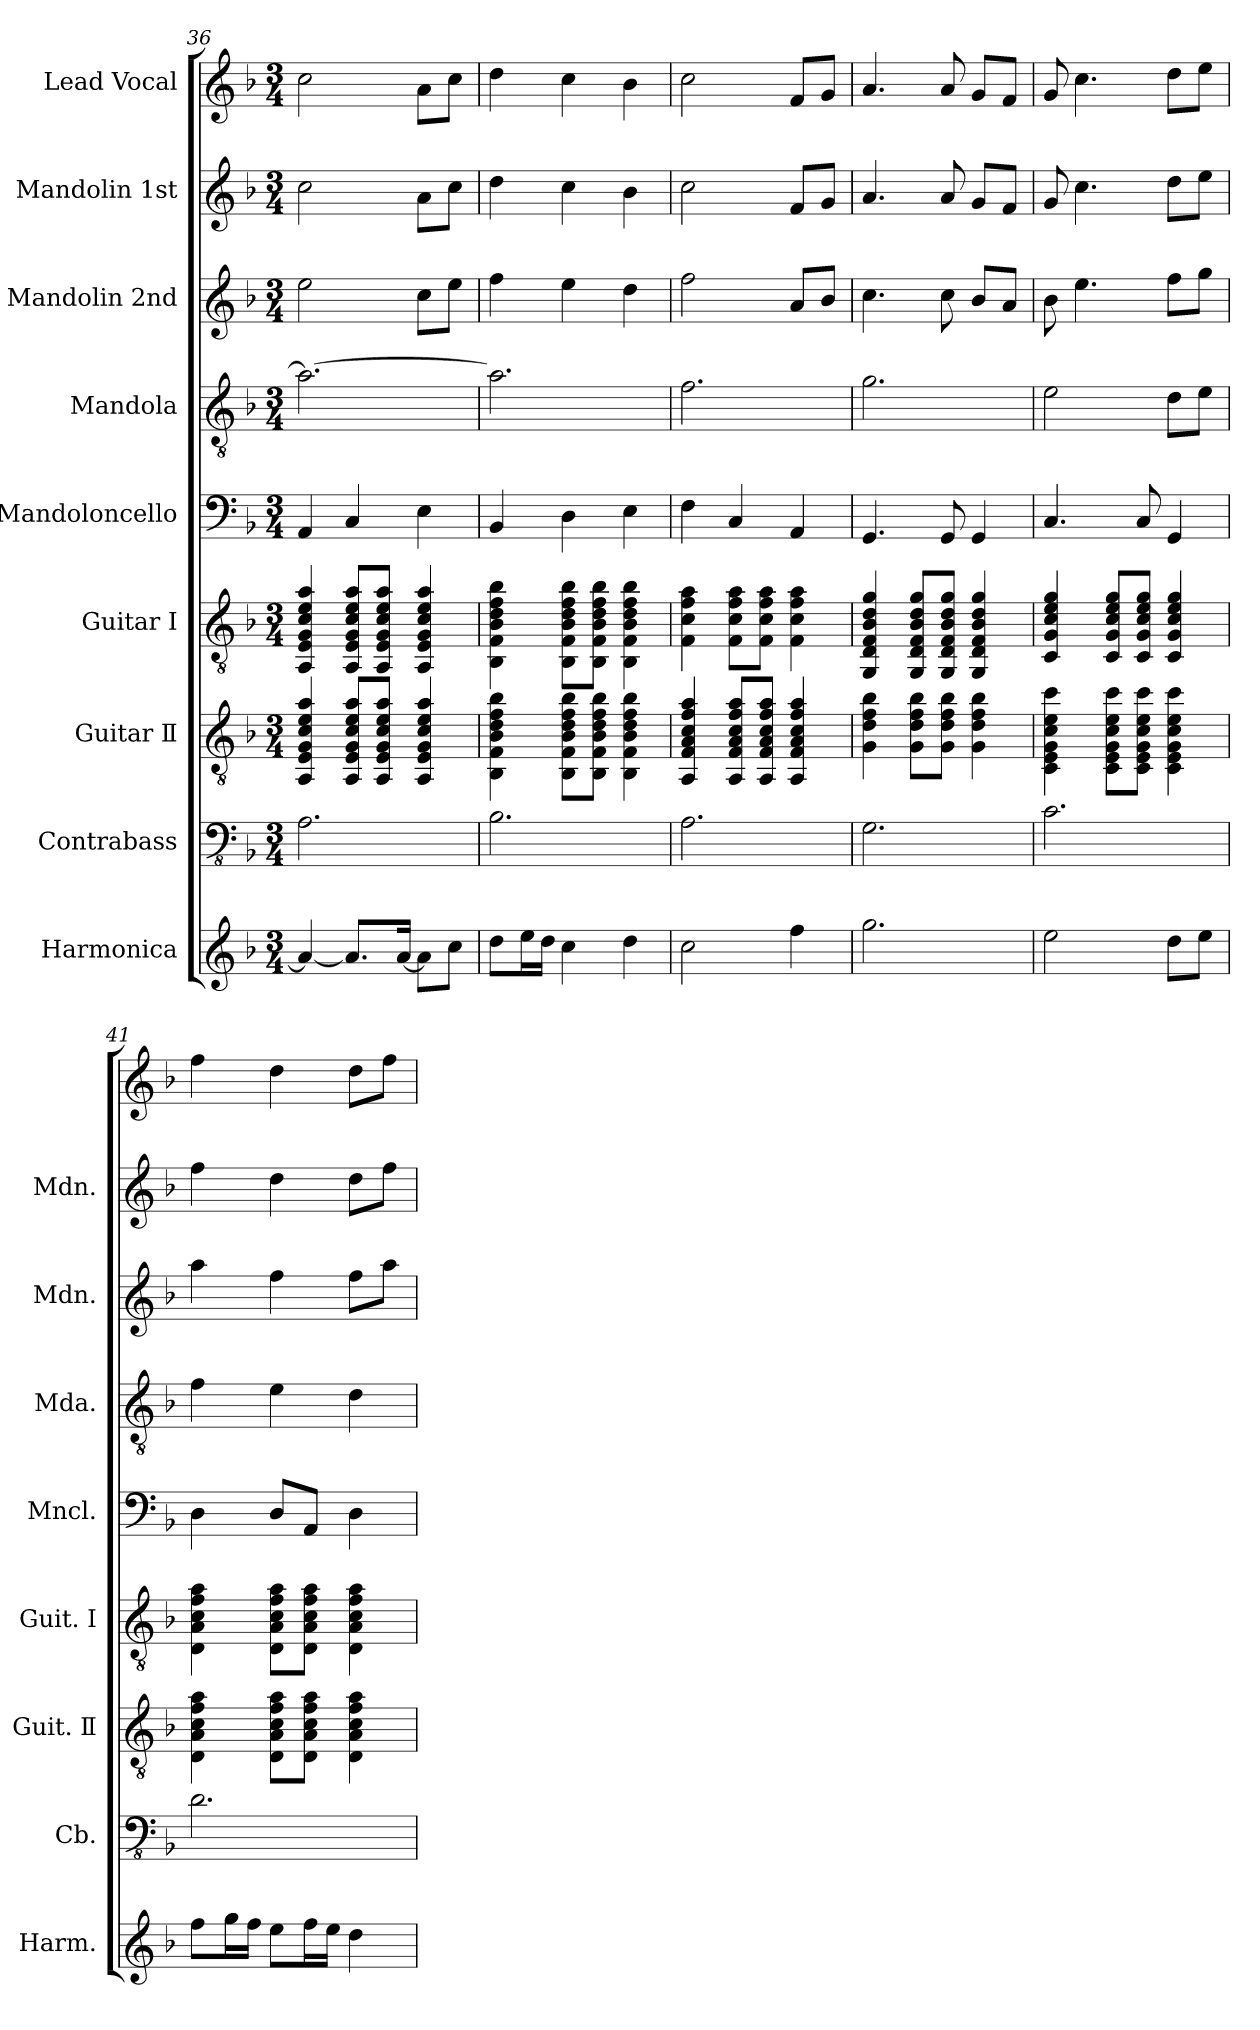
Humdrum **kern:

**kern	**kern	**kern	**kern	**kern	**kern	**kern	**kern	**kern
*part9	*part8	*part7	*part6	*part5	*part4	*part3	*part2	*part1
*staff9	*staff8	*staff7	*staff6	*staff5	*staff4	*staff3	*staff2	*staff1
*I"Harmonica	*I"Contrabass	*I"Guitar Ⅱ	*I"Guitar Ⅰ	*I"Mandoloncello	*I"Mandola	*I"Mandolin 2nd	*I"Mandolin 1st	*I"Lead Vocal
*I'Harm.	*I'Cb.	*I'Guit. Ⅱ	*I'Guit. Ⅰ	*I'Mncl.	*I'Mda.	*I'Mdn.	*I'Mdn.	*
*clefG2	*clefFv4	*clefGv2	*clefGv2	*clefF4	*clefGv2	*clefG2	*clefG2	*clefG2
*k[b-]	*k[b-]	*k[b-]	*k[b-]	*k[b-]	*k[b-]	*k[b-]	*k[b-]	*k[b-]
*M3/4	*M3/4	*M3/4	*M3/4	*M3/4	*M3/4	*M3/4	*M3/4	*M3/4
=36	=36	=36	=36	=36	=36	=36	=36	=36
4a_	2.AA	4AA 4E 4G 4c 4e 4a	4AA 4E 4G 4c 4e 4a	4AA	2.a_	2ee	2cc	2cc
8.aL]	.	8AA 8E 8G 8c 8e 8aL	8AA 8E 8G 8c 8e 8aL	4C	.	.	.	.
.	.	8AA 8E 8G 8c 8e 8aJ	8AA 8E 8G 8c 8e 8aJ	.	.	.	.	.
[16aJk	.	.	.	.	.	.	.	.
8aL]	.	4AA 4E 4G 4c 4e 4a	4AA 4E 4G 4c 4e 4a	4E	.	8ccL	8aL	8aL
8ccJ	.	.	.	.	.	8eeJ	8ccJ	8ccJ
=37	=37	=37	=37	=37	=37	=37	=37	=37
8ddL	2.BB-	4BB- 4F 4B- 4d 4f 4b-	4BB- 4F 4B- 4d 4f 4b-	4BB-	2.a]	4ff	4dd	4dd
16eeL	.	.	.	.	.	.	.	.
16ddJJ	.	.	.	.	.	.	.	.
4cc	.	8BB- 8F 8B- 8d 8f 8b-L	8BB- 8F 8B- 8d 8f 8b-L	4D	.	4ee	4cc	4cc
.	.	8BB- 8F 8B- 8d 8f 8b-J	8BB- 8F 8B- 8d 8f 8b-J	.	.	.	.	.
4dd	.	4BB- 4F 4B- 4d 4f 4b-	4BB- 4F 4B- 4d 4f 4b-	4E	.	4dd	4b-	4b-
=38	=38	=38	=38	=38	=38	=38	=38	=38
2cc	2.AA	4AA 4F 4A 4c 4f 4a	4F 4c 4f 4a	4F	2.f	2ff	2cc	2cc
.	.	8AA 8F 8A 8c 8f 8aL	8F 8c 8f 8aL	4C	.	.	.	.
.	.	8AA 8F 8A 8c 8f 8aJ	8F 8c 8f 8aJ	.	.	.	.	.
4ff	.	4AA 4F 4A 4c 4f 4a	4F 4c 4f 4a	4AA	.	8aL	8fL	8fL
.	.	.	.	.	.	8b-J	8gJ	8gJ
=39	=39	=39	=39	=39	=39	=39	=39	=39
2.gg	2.GG	4G 4d 4f 4b-	4GG 4D 4F 4B- 4d 4g	4.GG	2.g	4.cc	4.a	4.a
.	.	8G 8d 8f 8b-L	8GG 8D 8F 8B- 8d 8gL	.	.	.	.	.
.	.	8G 8d 8f 8b-J	8GG 8D 8F 8B- 8d 8gJ	8GG	.	8cc	8a	8a
.	.	4G 4d 4f 4b-	4GG 4D 4F 4B- 4d 4g	4GG	.	8b-L	8gL	8gL
.	.	.	.	.	.	8aJ	8fJ	8fJ
=40	=40	=40	=40	=40	=40	=40	=40	=40
2ee	2.C	4C 4E 4G 4c 4e 4cc	4C 4G 4c 4e 4g	4.C	2e	8b-	8g	8g
.	.	.	.	.	.	4.ee	4.cc	4.cc
.	.	8C 8E 8G 8c 8e 8ccL	8C 8G 8c 8e 8gL	.	.	.	.	.
.	.	8C 8E 8G 8c 8e 8ccJ	8C 8G 8c 8e 8gJ	8C	.	.	.	.
8ddL	.	4C 4E 4G 4c 4e 4cc	4C 4G 4c 4e 4g	4GG	8dL	8ffL	8ddL	8ddL
8eeJ	.	.	.	.	8eJ	8ggJ	8eeJ	8eeJ
=41	=41	=41	=41	=41	=41	=41	=41	=41
8ffL	2.D	4D 4A 4c 4f 4a	4D 4A 4c 4f 4a	4D	4f	4aa	4ff	4ff
16ggL	.	.	.	.	.	.	.	.
16ffJJ	.	.	.	.	.	.	.	.
8eeL	.	8D 8A 8c 8f 8aL	8D 8A 8c 8f 8aL	8DL	4e	4ff	4dd	4dd
16ffL	.	8D 8A 8c 8f 8aJ	8D 8A 8c 8f 8aJ	8AAJ	.	.	.	.
16eeJJ	.	.	.	.	.	.	.	.
4dd	.	4D 4A 4c 4f 4a	4D 4A 4c 4f 4a	4D	4d	8ffL	8ddL	8ddL
.	.	.	.	.	.	8aaJ	8ffJ	8ffJ
=	=	=	=	=	=	=	=	=
*-	*-	*-	*-	*-	*-	*-	*-	*-
